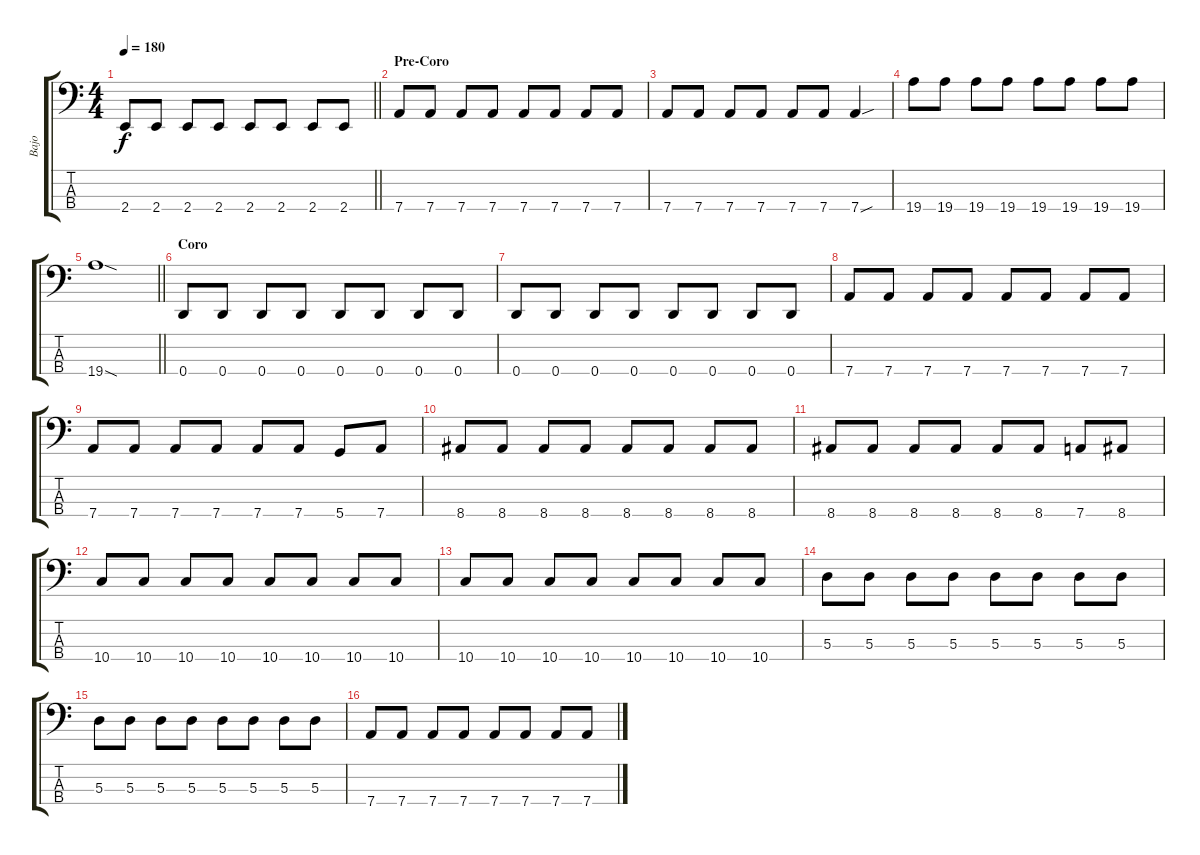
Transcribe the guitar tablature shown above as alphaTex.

\track ("Bajo" "Bajo") {instrument electricbassfinger bank 67}
\staff {score tabs}
\tuning (G2 D2 A1 D1) {hide}
\ts (4 4)
\tempo 180
\clef f4
\barLineRight lightlight
\ks c
2.4.8{dy f} 2.4.8 2.4.8 2.4.8 2.4.8 2.4.8 2.4.8 2.4.8 |
\section ("" "Pre-Coro")
7.4.8 7.4.8 7.4.8 7.4.8 7.4.8 7.4.8 7.4.8 7.4.8 |
7.4.8 7.4.8 7.4.8 7.4.8 7.4.8 7.4.8 7.4{sou}.4 |
19.4.8 19.4.8 19.4.8 19.4.8 19.4.8 19.4.8 19.4.8 19.4.8 |
\barLineRight lightlight
19.4{sod}.1 |
\section ("" "Coro")
0.4.8 0.4.8 0.4.8 0.4.8 0.4.8 0.4.8 0.4.8 0.4.8 |
0.4.8 0.4.8 0.4.8 0.4.8 0.4.8 0.4.8 0.4.8 0.4.8 |
7.4.8 7.4.8 7.4.8 7.4.8 7.4.8 7.4.8 7.4.8 7.4.8 |
7.4.8 7.4.8 7.4.8 7.4.8 7.4.8 7.4.8 5.4.8 7.4.8 |
8.4.8 8.4.8 8.4.8 8.4.8 8.4.8 8.4.8 8.4.8 8.4.8 |
8.4.8 8.4.8 8.4.8 8.4.8 8.4.8 8.4.8 7.4.8 8.4.8 |
10.4.8 10.4.8 10.4.8 10.4.8 10.4.8 10.4.8 10.4.8 10.4.8 |
10.4.8 10.4.8 10.4.8 10.4.8 10.4.8 10.4.8 10.4.8 10.4.8 |
5.3.8 5.3.8 5.3.8 5.3.8 5.3.8 5.3.8 5.3.8 5.3.8 |
5.3.8 5.3.8 5.3.8 5.3.8 5.3.8 5.3.8 5.3.8 5.3.8 |
7.4.8 7.4.8 7.4.8 7.4.8 7.4.8 7.4.8 7.4.8 7.4.8
